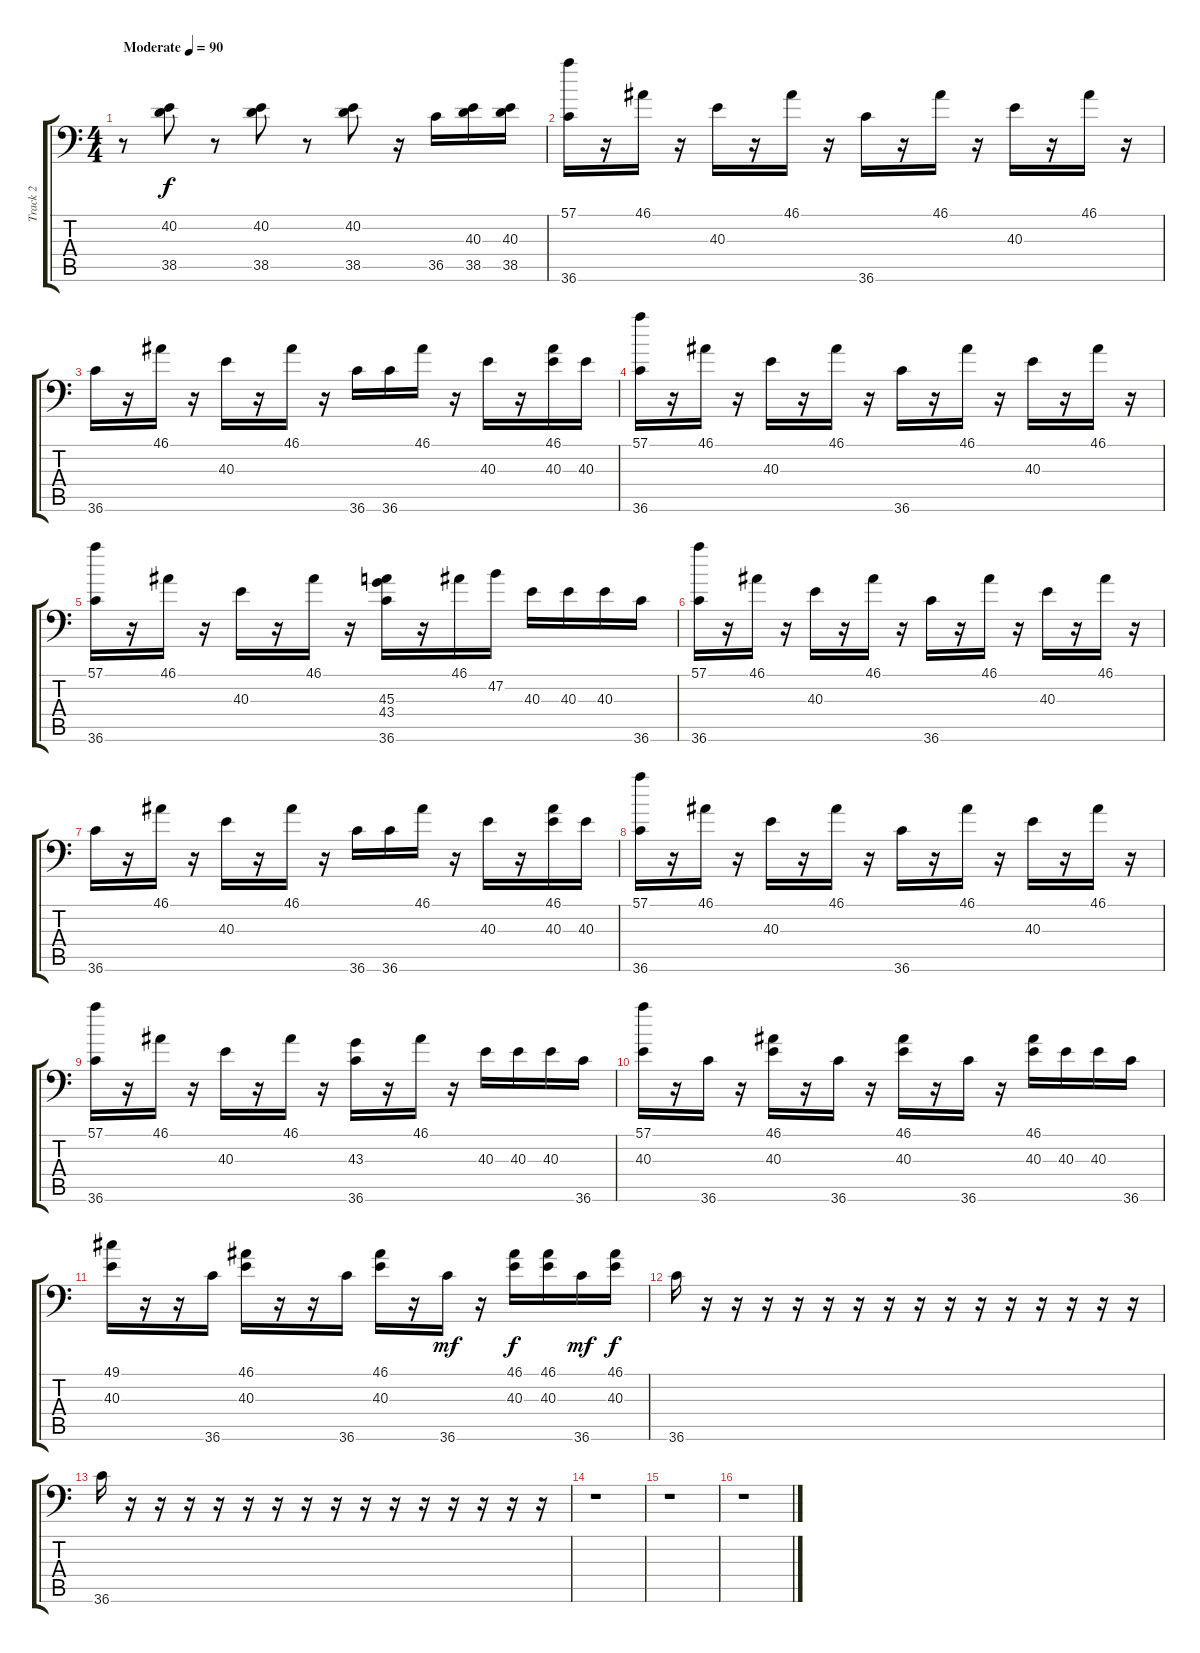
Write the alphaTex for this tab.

\track ("Track 2" "Track 2") {instrument acousticgrandpiano}
\staff {score tabs}
\tuning (C-1 C-1 C-1 C-1 C-1 C-1) {hide}
\ts (4 4)
\tempo (90 "Moderate")
\clef f4
\ks c
r.8{dy f instrument acousticgrandpiano} (40.2 38.5).8 r.8 (40.2 38.5).8 r.8 (40.2 38.5).8 r.16 36.5.16 (40.3 38.5).16 (40.3 38.5).16 |
(57.1 36.6).16 r.16 46.1.16 r.16 40.3.16 r.16 46.1.16 r.16 36.6.16 r.16 46.1.16 r.16 40.3.16 r.16 46.1.16 r.16 |
36.6.16 r.16 46.1.16 r.16 40.3.16 r.16 46.1.16 r.16 36.6.16 36.6.16 46.1.16 r.16 40.3.16 r.16 (46.1 40.3).16 40.3.16 |
(57.1 36.6).16 r.16 46.1.16 r.16 40.3.16 r.16 46.1.16 r.16 36.6.16 r.16 46.1.16 r.16 40.3.16 r.16 46.1.16 r.16 |
(57.1 36.6).16 r.16 46.1.16 r.16 40.3.16 r.16 46.1.16 r.16 (45.3 43.4 36.6).16 r.16 46.1.16 47.2.16 40.3.16 40.3.16 40.3.16 36.6.16 |
(57.1 36.6).16 r.16 46.1.16 r.16 40.3.16 r.16 46.1.16 r.16 36.6.16 r.16 46.1.16 r.16 40.3.16 r.16 46.1.16 r.16 |
36.6.16 r.16 46.1.16 r.16 40.3.16 r.16 46.1.16 r.16 36.6.16 36.6.16 46.1.16 r.16 40.3.16 r.16 (46.1 40.3).16 40.3.16 |
(57.1 36.6).16 r.16 46.1.16 r.16 40.3.16 r.16 46.1.16 r.16 36.6.16 r.16 46.1.16 r.16 40.3.16 r.16 46.1.16 r.16 |
(57.1 36.6).16 r.16 46.1.16 r.16 40.3.16 r.16 46.1.16 r.16 (43.3 36.6).16 r.16 46.1.16 r.16 40.3.16 40.3.16 40.3.16 36.6.16 |
(57.1 40.3).16 r.16 36.6.16 r.16 (46.1 40.3).16 r.16 36.6.16 r.16 (46.1 40.3).16 r.16 36.6.16 r.16 (46.1 40.3).16 40.3.16 40.3.16 36.6.16 |
(49.1 40.3).16 r.16 r.16 36.6.16 (46.1 40.3).16 r.16 r.16 36.6.16 (46.1 40.3).16 r.16 36.6.16{dy mf} r.16 (46.1 40.3).16{dy f} (46.1 40.3).16 36.6.16{dy mf} (46.1 40.3).16{dy f} |
36.6.16 r.16 r.16 r.16 r.16 r.16 r.16 r.16 r.16 r.16 r.16 r.16 r.16 r.16 r.16 r.16 |
36.6.16 r.16 r.16 r.16 r.16 r.16 r.16 r.16 r.16 r.16 r.16 r.16 r.16 r.16 r.16 r.16 |
r.1 |
r.1 |
r.1
